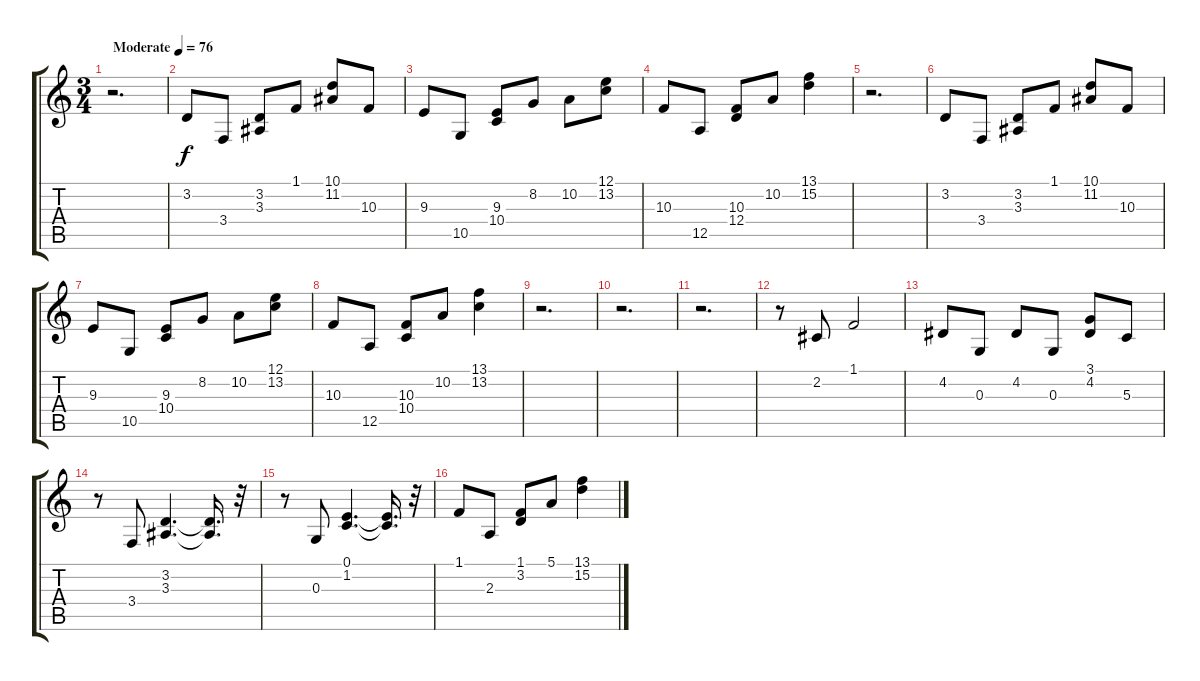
\track "" {instrument orchestralharp}
\staff {score tabs}
\tuning (E4 B3 G3 D3 A2 E2) {hide}
\ts (3 4)
\tempo (76 "Moderate")
\clef g2
\ks c
r.2{d dy f instrument orchestralharp} |
3.2.8 3.4.8 (3.2 3.3).8 1.1.8 (10.1 11.2).8 10.3.8 |
9.3.8 10.5.8 (9.3 10.4).8 8.2.8 10.2.8 (12.1 13.2).8 |
10.3.8 12.5.8 (10.3 12.4).8 10.2.8 (13.1 15.2).4 |
r.2{d} |
3.2.8 3.4.8 (3.2 3.3).8 1.1.8 (10.1 11.2).8 10.3.8 |
9.3.8 10.5.8 (9.3 10.4).8 8.2.8 10.2.8 (12.1 13.2).8 |
10.3.8 12.5.8 (10.3 10.4).8 10.2.8 (13.1 13.2).4 |
r.2{d} |
r.2{d} |
r.2{d} |
r.8 2.2.8 1.1.2 |
4.2.8 0.3.8 4.2.8 0.3.8 (3.1 4.2).8 5.3.8 |
r.8 3.4.8 (3.2 3.3).4{d} (3.2{t} 3.3{t}).16{d} r.32 |
r.8 0.3.8 (0.1 1.2).4{d} (0.1{t} 1.2{t}).16{d} r.32 |
1.1.8 2.3.8 (1.1 3.2).8 5.1.8 (13.1 15.2).4
